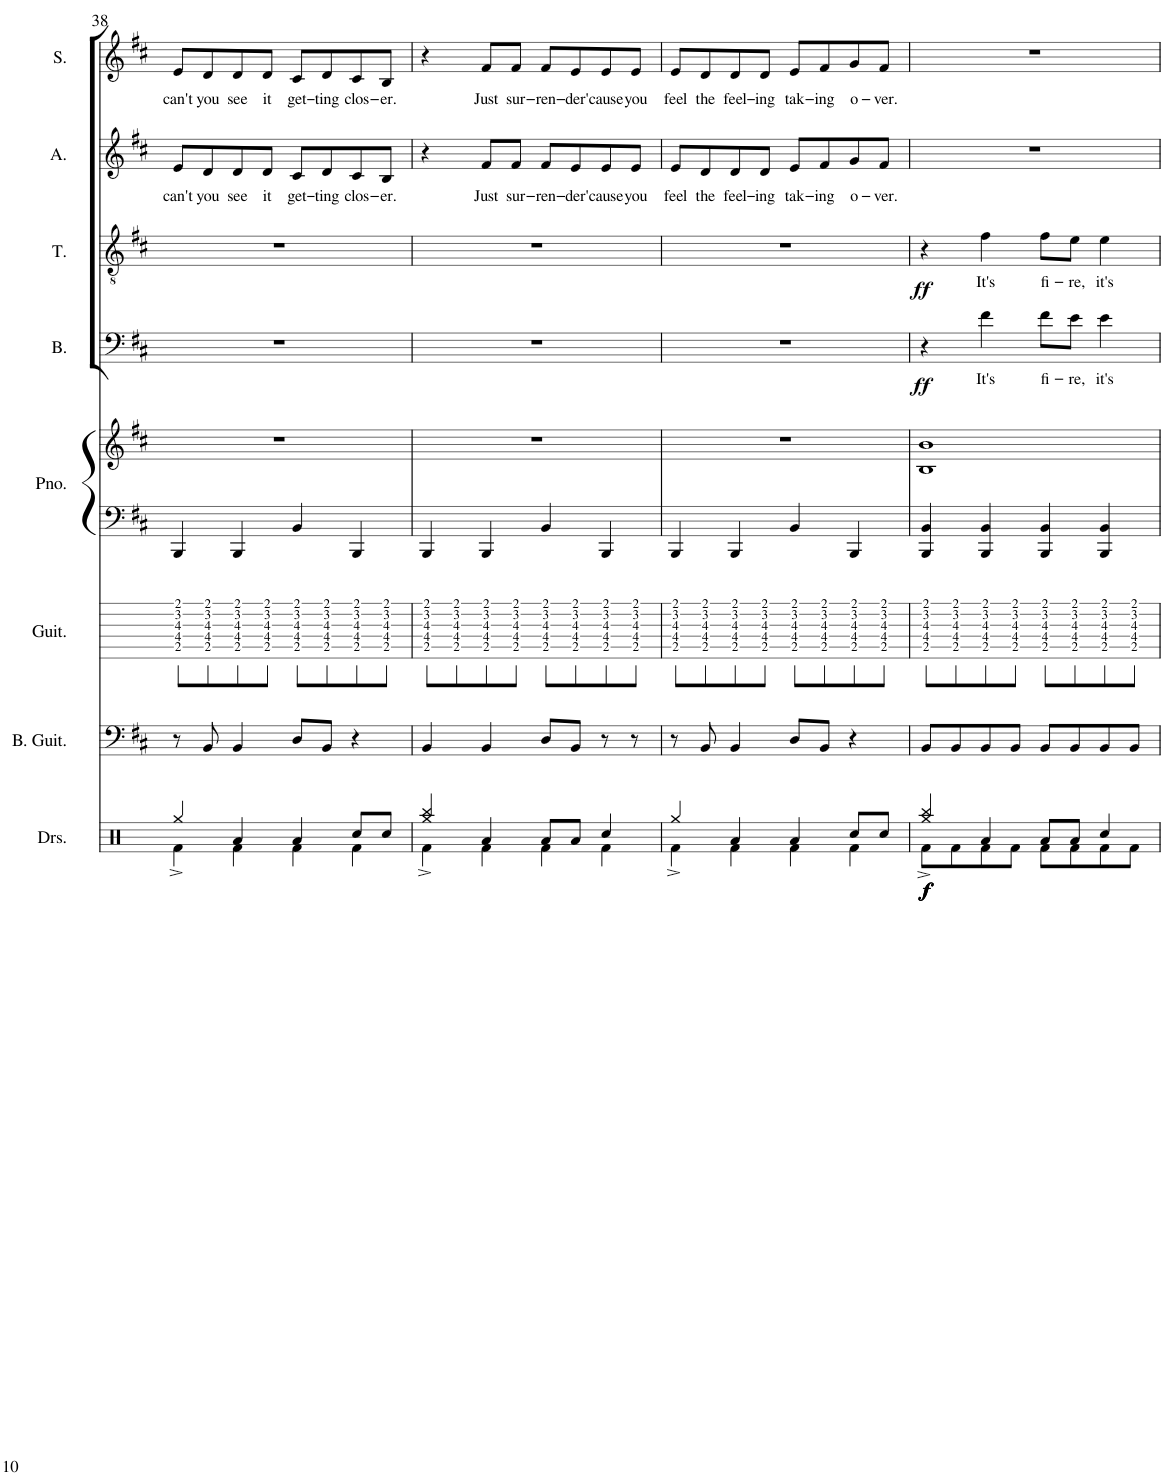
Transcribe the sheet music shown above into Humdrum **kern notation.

**kern	**kern	**kern	**kern	**kern	**text	**dynam	**kern	**text	**dynam	**kern	**text	**kern	**text
*part7	*part6	*part5	*part5	*part4	*part4	*part4	*part3	*part3	*part3	*part2	*part2	*part1	*part1
*staff8	*staff7	*staff6	*staff5	*staff4	*staff4	*staff4	*staff3	*staff3	*staff3	*staff2	*staff2	*staff1	*staff1
*I"Bass Guitar	*I"Acoustic Guitar	*I"Piano	*	*I"Bass	*	*	*I"Tenor	*	*	*I"Alto	*	*I"Soprano	*
*I'B. Guit.	*I'Guit.	*I'Pno.	*	*I'B.	*	*	*I'T.	*	*	*I'A.	*	*I'S.	*
!!LO:PB:g=z
*clefF4	*	*clefF4	*clefG2	*clefF4	*	*	*clefGv2	*	*	*clefG2	*	*clefG2	*
*Trd7c12	*	*	*	*	*	*	*	*	*	*	*	*	*
*k[f#c#]	*k[f#c#]	*k[f#c#]	*k[f#c#]	*k[f#c#]	*	*	*k[f#c#]	*	*	*k[f#c#]	*	*k[f#c#]	*
*M4/4	*M4/4	*M4/4	*M4/4	*M4/4	*	*	*M4/4	*	*	*M4/4	*	*M4/4	*
=38	=38	=38	=38	=38	=38	=38	=38	=38	=38	=38	=38	=38	=38
!	!	!	!	!	!	!	!	!	!	!	!LO:LY:b	!	!LO:LY:b
8r	8BB\ 8F#\ 8B\ 8d\ 8f#\L	4BBB/	1r	1r	.	.	1r	.	.	8e/L	can't	8e/L	can't
!	!	!	!	!	!	!	!	!	!	!	!LO:LY:b	!	!LO:LY:b
8BB/	8BB\ 8F#\ 8B\ 8d\ 8f#\	.	.	.	.	.	.	.	.	8d/	you	8d/	you
!	!	!	!	!	!	!	!	!	!	!	!LO:LY:b	!	!LO:LY:b
4BB/	8BB\ 8F#\ 8B\ 8d\ 8f#\	4BBB/	.	.	.	.	.	.	.	8d/	see	8d/	see
!	!	!	!	!	!	!	!	!	!	!	!LO:LY:b	!	!LO:LY:b
.	8BB\ 8F#\ 8B\ 8d\ 8f#\J	.	.	.	.	.	.	.	.	8d/J	it	8d/J	it
!	!	!	!	!	!	!	!	!	!	!	!LO:LY:b	!	!LO:LY:b
8D/L	8BB\ 8F#\ 8B\ 8d\ 8f#\L	4BB/	.	.	.	.	.	.	.	8c#/L	get-	8c#/L	get-
!	!	!	!	!	!	!	!	!	!	!	!LO:LY:b	!	!LO:LY:b
8BB/J	8BB\ 8F#\ 8B\ 8d\ 8f#\	.	.	.	.	.	.	.	.	8d/	-ting	8d/	-ting
!	!	!	!	!	!	!	!	!	!	!	!LO:LY:b	!	!LO:LY:b
4r	8BB\ 8F#\ 8B\ 8d\ 8f#\	4BBB/	.	.	.	.	.	.	.	8c#/	clos-	8c#/	clos-
!	!	!	!	!	!	!	!	!	!	!	!LO:LY:b	!	!LO:LY:b
.	8BB\ 8F#\ 8B\ 8d\ 8f#\J	.	.	.	.	.	.	.	.	8B/J	-er.	8B/J	-er.
=39	=39	=39	=39	=39	=39	=39	=39	=39	=39	=39	=39	=39	=39
4BB/	8BB\ 8F#\ 8B\ 8d\ 8f#\L	4BBB/	1r	1r	.	.	1r	.	.	4r	.	4r	.
.	8BB\ 8F#\ 8B\ 8d\ 8f#\	.	.	.	.	.	.	.	.	.	.	.	.
!	!	!	!	!	!	!	!	!	!	!	!LO:LY:b	!	!LO:LY:b
4BB/	8BB\ 8F#\ 8B\ 8d\ 8f#\	4BBB/	.	.	.	.	.	.	.	8f#/L	Just	8f#/L	Just
!	!	!	!	!	!	!	!	!	!	!	!LO:LY:b	!	!LO:LY:b
.	8BB\ 8F#\ 8B\ 8d\ 8f#\J	.	.	.	.	.	.	.	.	8f#/J	sur-	8f#/J	sur-
!	!	!	!	!	!	!	!	!	!	!	!LO:LY:b	!	!LO:LY:b
8D/L	8BB\ 8F#\ 8B\ 8d\ 8f#\L	4BB/	.	.	.	.	.	.	.	8f#/L	-ren-	8f#/L	-ren-
!	!	!	!	!	!	!	!	!	!	!	!LO:LY:b	!	!LO:LY:b
8BB/J	8BB\ 8F#\ 8B\ 8d\ 8f#\	.	.	.	.	.	.	.	.	8e/	-der	8e/	-der
!	!	!	!	!	!	!	!	!	!	!	!LO:LY:b	!	!LO:LY:b
8r	8BB\ 8F#\ 8B\ 8d\ 8f#\	4BBB/	.	.	.	.	.	.	.	8e/	'cause	8e/	'cause
!	!	!	!	!	!	!	!	!	!	!	!LO:LY:b	!	!LO:LY:b
8r	8BB\ 8F#\ 8B\ 8d\ 8f#\J	.	.	.	.	.	.	.	.	8e/J	you	8e/J	you
=40	=40	=40	=40	=40	=40	=40	=40	=40	=40	=40	=40	=40	=40
!	!	!	!	!	!	!	!	!	!	!	!LO:LY:b	!	!LO:LY:b
8r	8BB\ 8F#\ 8B\ 8d\ 8f#\L	4BBB/	1r	1r	.	.	1r	.	.	8e/L	feel	8e/L	feel
!	!	!	!	!	!	!	!	!	!	!	!LO:LY:b	!	!LO:LY:b
8BB/	8BB\ 8F#\ 8B\ 8d\ 8f#\	.	.	.	.	.	.	.	.	8d/	the	8d/	the
!	!	!	!	!	!	!	!	!	!	!	!LO:LY:b	!	!LO:LY:b
4BB/	8BB\ 8F#\ 8B\ 8d\ 8f#\	4BBB/	.	.	.	.	.	.	.	8d/	feel-	8d/	feel-
!	!	!	!	!	!	!	!	!	!	!	!LO:LY:b	!	!LO:LY:b
.	8BB\ 8F#\ 8B\ 8d\ 8f#\J	.	.	.	.	.	.	.	.	8d/J	-ing	8d/J	-ing
!	!	!	!	!	!	!	!	!	!	!	!LO:LY:b	!	!LO:LY:b
8D/L	8BB\ 8F#\ 8B\ 8d\ 8f#\L	4BB/	.	.	.	.	.	.	.	8e/L	tak-	8e/L	tak-
!	!	!	!	!	!	!	!	!	!	!	!LO:LY:b	!	!LO:LY:b
8BB/J	8BB\ 8F#\ 8B\ 8d\ 8f#\	.	.	.	.	.	.	.	.	8f#/	-ing	8f#/	-ing
!	!	!	!	!	!	!	!	!	!	!	!LO:LY:b	!	!LO:LY:b
4r	8BB\ 8F#\ 8B\ 8d\ 8f#\	4BBB/	.	.	.	.	.	.	.	8g/	o-	8g/	o-
!	!	!	!	!	!	!	!	!	!	!	!LO:LY:b	!	!LO:LY:b
.	8BB\ 8F#\ 8B\ 8d\ 8f#\J	.	.	.	.	.	.	.	.	8f#/J	-ver.	8f#/J	-ver.
=41	=41	=41	=41	=41	=41	=41	=41	=41	=41	=41	=41	=41	=41
!	!	!	!	!	!	!LO:DY:b	!	!	!LO:DY:b	!	!	!	!
8BB/L	8BB\ 8F#\ 8B\ 8d\ 8f#\L	4BBB/ 4BB/	1B 1b	4r	.	ff	4r	.	ff	1r	.	1r	.
8BB/	8BB\ 8F#\ 8B\ 8d\ 8f#\	.	.	.	.	.	.	.	.	.	.	.	.
!	!	!	!	!	!LO:LY:b	!	!	!LO:LY:b	!	!	!	!	!
8BB/	8BB\ 8F#\ 8B\ 8d\ 8f#\	4BBB/ 4BB/	.	4f#\	It's	.	4f#\	It's	.	.	.	.	.
8BB/J	8BB\ 8F#\ 8B\ 8d\ 8f#\J	.	.	.	.	.	.	.	.	.	.	.	.
!	!	!	!	!	!LO:LY:b	!	!	!LO:LY:b	!	!	!	!	!
8BB/L	8BB\ 8F#\ 8B\ 8d\ 8f#\L	4BBB/ 4BB/	.	8f#\L	fi-	.	8f#\L	fi-	.	.	.	.	.
!	!	!	!	!	!LO:LY:b	!	!	!LO:LY:b	!	!	!	!	!
8BB/	8BB\ 8F#\ 8B\ 8d\ 8f#\	.	.	8e\J	-re,	.	8e\J	-re,	.	.	.	.	.
!	!	!	!	!	!LO:LY:b	!	!	!LO:LY:b	!	!	!	!	!
8BB/	8BB\ 8F#\ 8B\ 8d\ 8f#\	4BBB/ 4BB/	.	4e\	it's	.	4e\	it's	.	.	.	.	.
8BB/J	8BB\ 8F#\ 8B\ 8d\ 8f#\J	.	.	.	.	.	.	.	.	.	.	.	.
=	=	=	=	=	=	=	=	=	=	=	=	=	=
*-	*-	*-	*-	*-	*-	*-	*-	*-	*-	*-	*-	*-	*-
